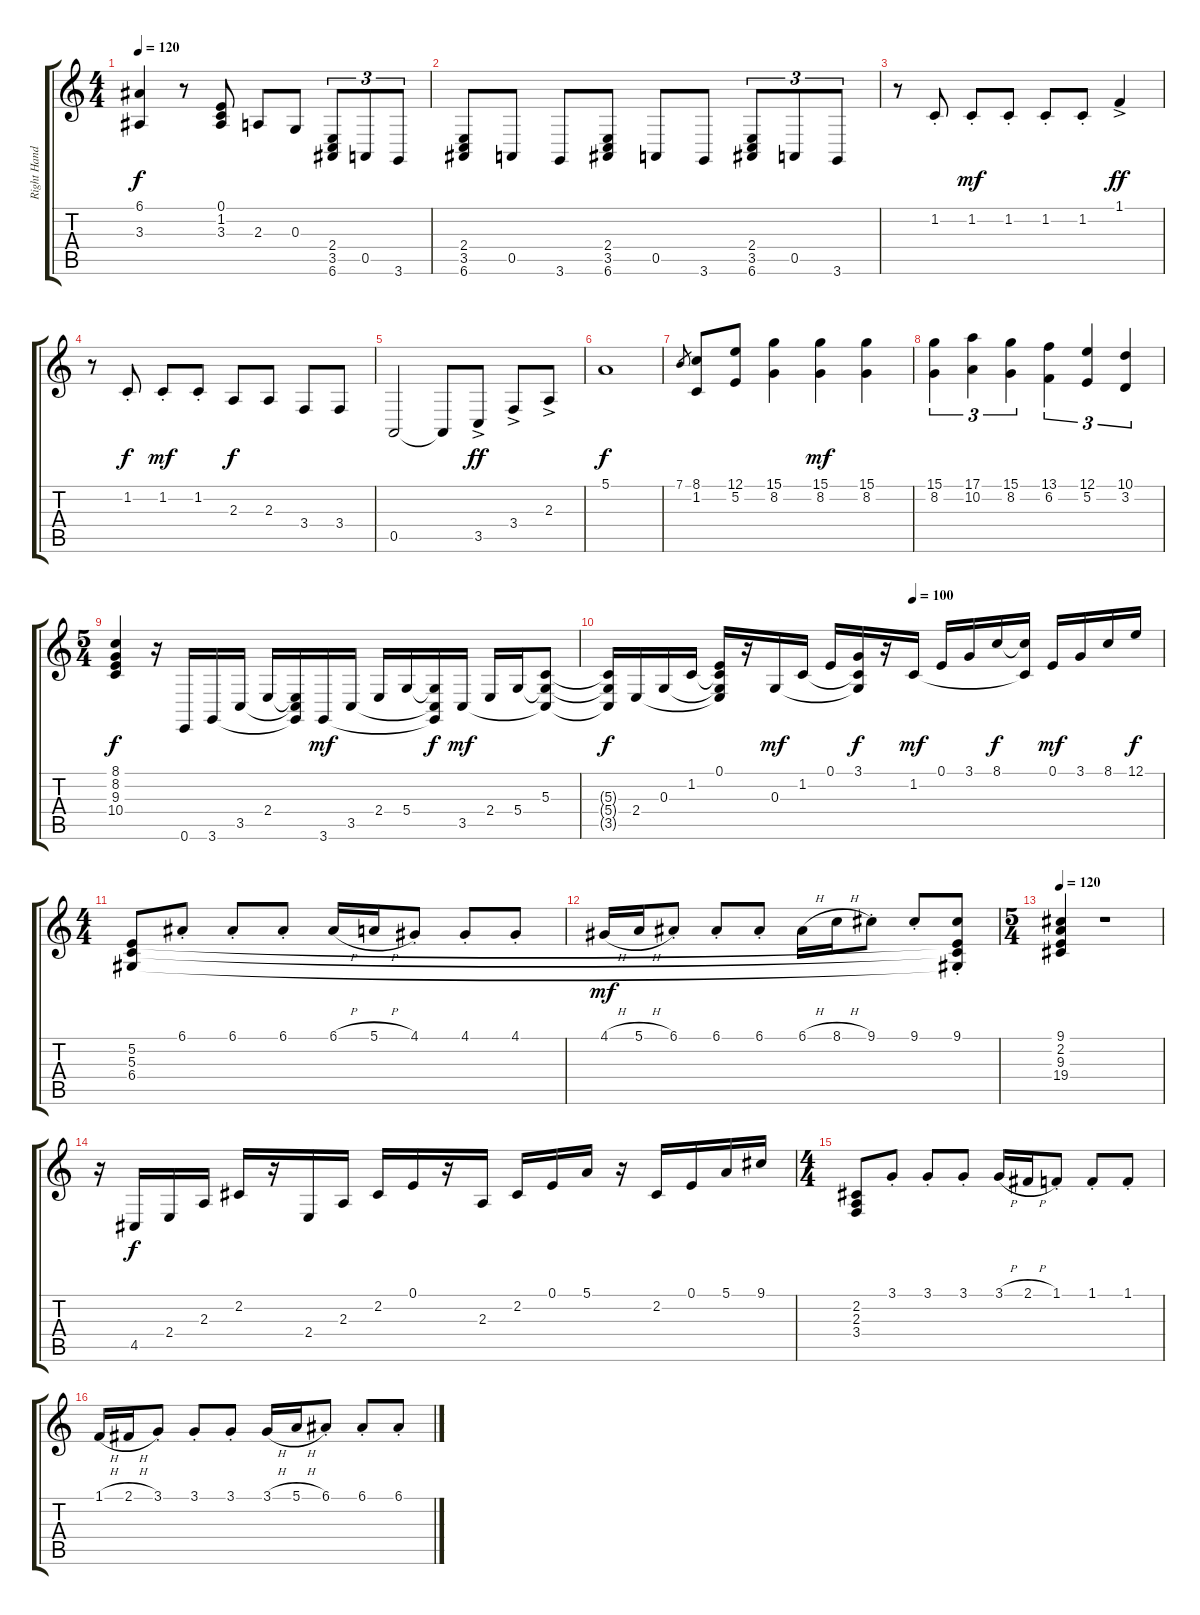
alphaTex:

\track ("Right Hand" "Right Hand") {instrument acousticgrandpiano}
\staff {score tabs}
\tuning (E4 B3 G3 D3 A2 E2) {hide}
\ts (4 4)
\tempo 120
\clef g2
\ks c
(6.1 3.3).4{dy f} r.8 (0.1 1.2 3.3).8 2.3.8 0.3.8 (2.4 3.5 6.6).8{tu (3 2)} 0.5.8{tu (3 2)} 3.6.8{tu (3 2)} |
(2.4 3.5 6.6).8 0.5.8 3.6.8 (2.4 3.5 6.6).8 0.5.8 3.6.8 (2.4 3.5 6.6).8{tu (3 2)} 0.5.8{tu (3 2)} 3.6.8{tu (3 2)} |
r.8 1.2{st}.8 1.2{st}.8{dy mf} 1.2{st}.8 1.2{st}.8 1.2{st}.8 1.1{ac}.4{dy ff} |
r.8 1.2{st}.8{dy f} 1.2{st}.8{dy mf} 1.2{st}.8 2.3.8{dy f} 2.3.8 3.4.8 3.4.8 |
0.5.2 0.5{t}.8 3.5{ac}.8{dy ff} 3.4{ac}.8 2.3{ac}.8 |
5.1.1{dy f} |
7.1.8{gr} (8.1 1.2).8 (12.1 5.2).8 (15.1 8.2).4 (15.1 8.2).4{dy mf} (15.1 8.2).4 |
(15.1 8.2).4{tu (3 2)} (17.1 10.2).4{tu (3 2)} (15.1 8.2).4{tu (3 2)} (13.1 6.2).4{tu (3 2)} (12.1 5.2).4{tu (3 2)} (10.1 3.2).4{tu (3 2)} |
\ts (5 4)
(8.1 8.2 9.3 10.4).4{dy f} r.16 0.6.16 3.6.16 3.5.16 2.4.16 (2.4{t} 3.5{t} 3.6{t}).16 3.6.16{dy mf} 3.5.16 2.4.16 5.4.16 (5.4{t} 3.5{t} 3.6{t}).16{dy f} 3.5.16{dy mf} 2.4.16 5.4.16 (5.3 5.4{t} 3.5{t}).8 |
\tempo (100 0.55)
(5.3{t} 5.4{t} 3.5{t}).16{dy f} 2.4.16 0.3.16 1.2.16 (0.1 1.2{t} 0.3{t} 2.4{t}).16 r.16 0.3.16{dy mf} 1.2.16 0.1.16 (3.1 1.2{t} 0.3{t}).16{dy f} r.16 1.2.16{dy mf} 0.1.16 3.1.16 8.1.16{dy f} (8.1{t} 1.2{t}).16 0.1.16{dy mf} 3.1.16 8.1.16 12.1.16{dy f} |
\ts (4 4)
(5.2 5.3 6.4).8 6.1{st}.8 6.1{st}.8 6.1{st}.8 6.1{h}.16 5.1{h}.16 4.1{st}.8 4.1{st}.8 4.1{st}.8 |
4.1{h}.16{dy mf} 5.1{h}.16 6.1{st}.8 6.1{st}.8 6.1{st}.8 6.1{h}.16 8.1{h}.16 9.1{st}.8 9.1{st}.8 (9.1{st} 5.2{t} 5.3{t} 6.4{t}).8 |
\ts (5 4)
\tempo 120
(9.1 2.2 9.3 19.4).4 r.1 |
r.16 4.5.16{dy f} 2.4.16 2.3.16 2.2.16 r.16 2.4.16 2.3.16 2.2.16 0.1.16 r.16 2.3.16 2.2.16 0.1.16 5.1.16 r.16 2.2.16 0.1.16 5.1.16 9.1.16 |
\ts (4 4)
(2.2 2.3 3.4).8 3.1{st}.8 3.1{st}.8 3.1{st}.8 3.1{h}.16 2.1{h}.16 1.1{st}.8 1.1{st}.8 1.1{st}.8 |
1.1{h}.16 2.1{h}.16 3.1{st}.8 3.1{st}.8 3.1{st}.8 3.1{h}.16 5.1{h}.16 6.1{st}.8 6.1{st}.8 6.1{st}.8
